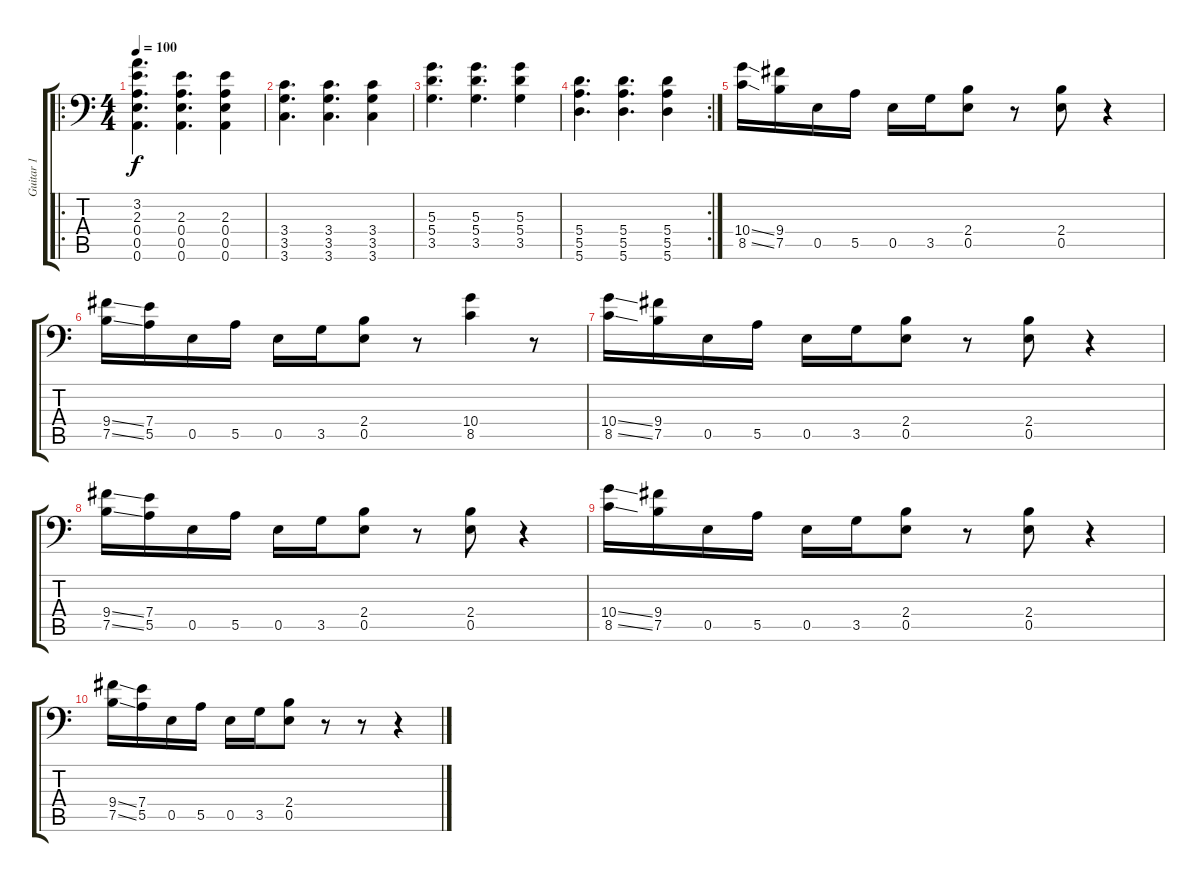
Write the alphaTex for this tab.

\track ("Guitar 1" "Guitar 1") {instrument acousticguitarsteel}
\staff {score tabs}
\tuning (B3 Gb3 D3 A2 E2 A1) {hide}
\ro
\ts (4 4)
\tempo 100
\clef f4
\ks c
(3.2 2.3 0.4 0.5 0.6).4{d dy f} (2.3 0.4 0.5 0.6).4{d} (2.3 0.4 0.5 0.6).4 |
(3.4 3.5 3.6).4{d} (3.4 3.5 3.6).4{d} (3.4 3.5 3.6).4 |
(5.3 5.4 3.5).4{d} (5.3 5.4 3.5).4{d} (5.3 5.4 3.5).4 |
\rc 2
(5.4 5.5 5.6).4{d} (5.4 5.5 5.6).4{d} (5.4 5.5 5.6).4 |
(10.4{ss} 8.5{ss}).16 (9.4 7.5).16 0.5.16 5.5.16 0.5.16 3.5.16 (2.4 0.5).8 r.8 (2.4 0.5).8 r.4 |
(9.4{ss} 7.5{ss}).16 (7.4 5.5).16 0.5.16 5.5.16 0.5.16 3.5.16 (2.4 0.5).8 r.8 (10.4 8.5).4 r.8 |
(10.4{ss} 8.5{ss}).16{instrument electricguitarclean} (9.4 7.5).16 0.5.16 5.5.16 0.5.16 3.5.16 (2.4 0.5).8 r.8 (2.4 0.5).8 r.4 |
(9.4{ss} 7.5{ss}).16 (7.4 5.5).16 0.5.16 5.5.16 0.5.16 3.5.16 (2.4 0.5).8 r.8 (2.4 0.5).8 r.4 |
(10.4{ss} 8.5{ss}).16{instrument electricguitarclean} (9.4 7.5).16 0.5.16 5.5.16 0.5.16 3.5.16 (2.4 0.5).8 r.8 (2.4 0.5).8 r.4 |
(9.4{ss} 7.5{ss}).16 (7.4 5.5).16 0.5.16 5.5.16 0.5.16 3.5.16 (2.4 0.5).8 r.8 r.8 r.4
